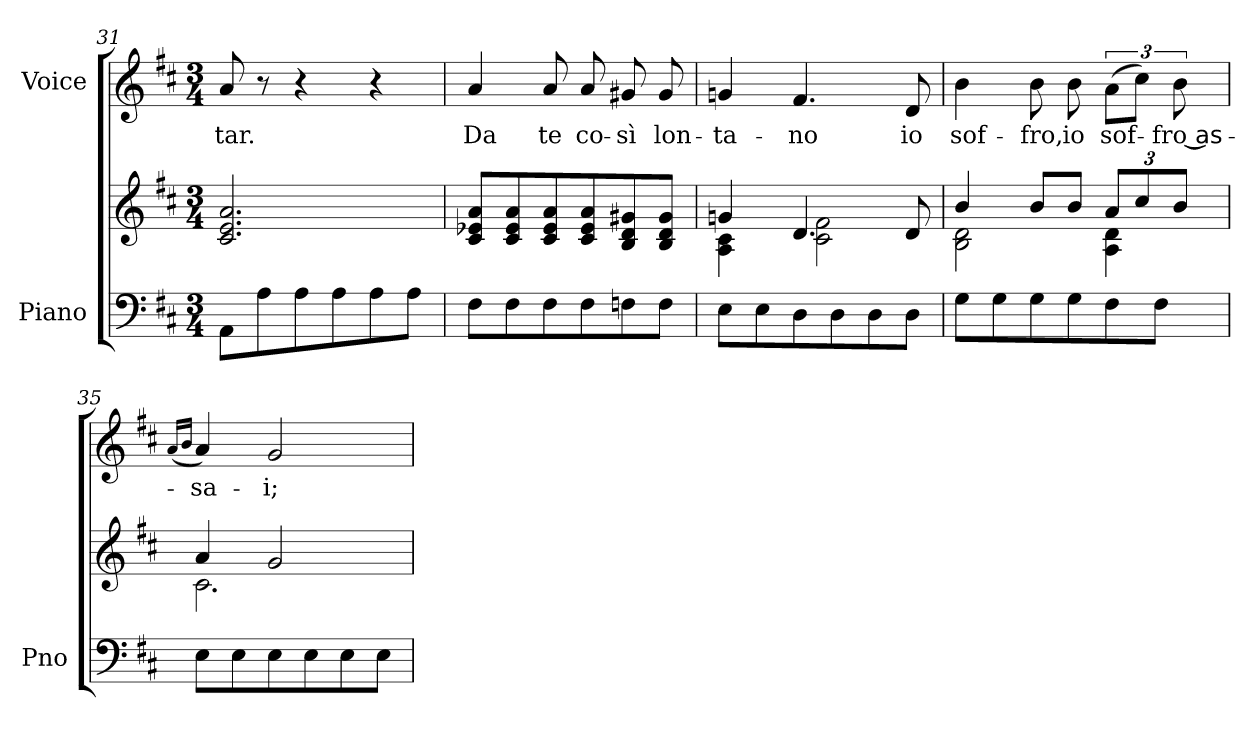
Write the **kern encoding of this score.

**kern	**kern	**kern	**text
*part2	*part2	*part1	*part1
*staff3	*staff2	*staff1	*staff1
*I"Piano	*	*I"Voice	*
*I'Pno	*	*	*
*clefF4	*clefG2	*clefG2	*
*k[f#c#]	*k[f#c#]	*k[f#c#]	*
*M3/4	*M3/4	*M3/4	*
=31	=31	=31	=31
!	!	!	!LO:LY:b
8AA\L	2.c#/ 2.e/ 2.a/	8a/	-tar.
8A\	.	8r	.
8A\	.	4r	.
8A\	.	.	.
8A\	.	4r	.
8A\J	.	.	.
!!LO:LB:g=z
=32	=32	=32	=32
!	!	!	!LO:LY:b
8F#\L	8c#/ 8e-X/ 8a/L	4a/	Da
8F#\	8c#/ 8e-/ 8a/	.	.
!	!	!	!LO:LY:b
8F#\	8c#/ 8e-/ 8a/	8a/	te
!	!	!	!LO:LY:b
8F#\	8c#/ 8e-/ 8a/	8a/	co-
!	!	!	!LO:LY:b
8Fn\	8B/ 8d/ 8g#X/	8g#X/	-sì
!	!	!	!LO:LY:b
8F\J	8B/ 8d/ 8g#/J	8g#/	lon-
=33	=33	=33	=33
*	*^	*	*
!	!	!	!	!LO:LY:b
8E\L	4gn/	4A\ 4c#\	4gn/	-ta-
8E\	.	.	.	.
!	!	!	!	!LO:LY:b
8D\	4.d/	2c#\ 2f#\	4.f#/	-no
8D\	.	.	.	.
8D\	.	.	.	.
!	!	!	!	!LO:LY:b
8D\J	8d/	.	8d/	io
=34	=34	=34	=34	=34
!	!	!	!	!LO:LY:b
8G\L	4b/	2B\ 2d\	4b\	sof-
8G\	.	.	.	.
!	!	!	!	!LO:LY:b
8G\	8b/L	.	8b\	-fro,
!	!	!	!	!LO:LY:b
8G\	8b/J	.	8b\	io
*	*Xbrackettup	*	*	*
!	!	!	!	!LO:LY:b
8F#\	12a/L	4A\ 4d\	(>12a\L	sof-
.	12cc#/	.	12cc#\J)	.
8F#\J	.	.	.	.
!	!	!	!	!LO:LY:b
.	12b/J	.	12b\	-fro ͜as-
=35	=35	=35	=35	=35
.	.	.	(<16qa/LL	.
.	.	.	16qb/JJ	.
!	!	!	!	!LO:LY:b
8E\L	4a/	2.c#\	4a/)	-sa-
8E\	.	.	.	.
!	!	!	!	!LO:LY:b
8E\	2g/	.	2g/	-i;
8E\	.	.	.	.
8E\	.	.	.	.
8E\J	.	.	.	.
*	*v	*v	*	*
=	=	=	=
*-	*-	*-	*-
